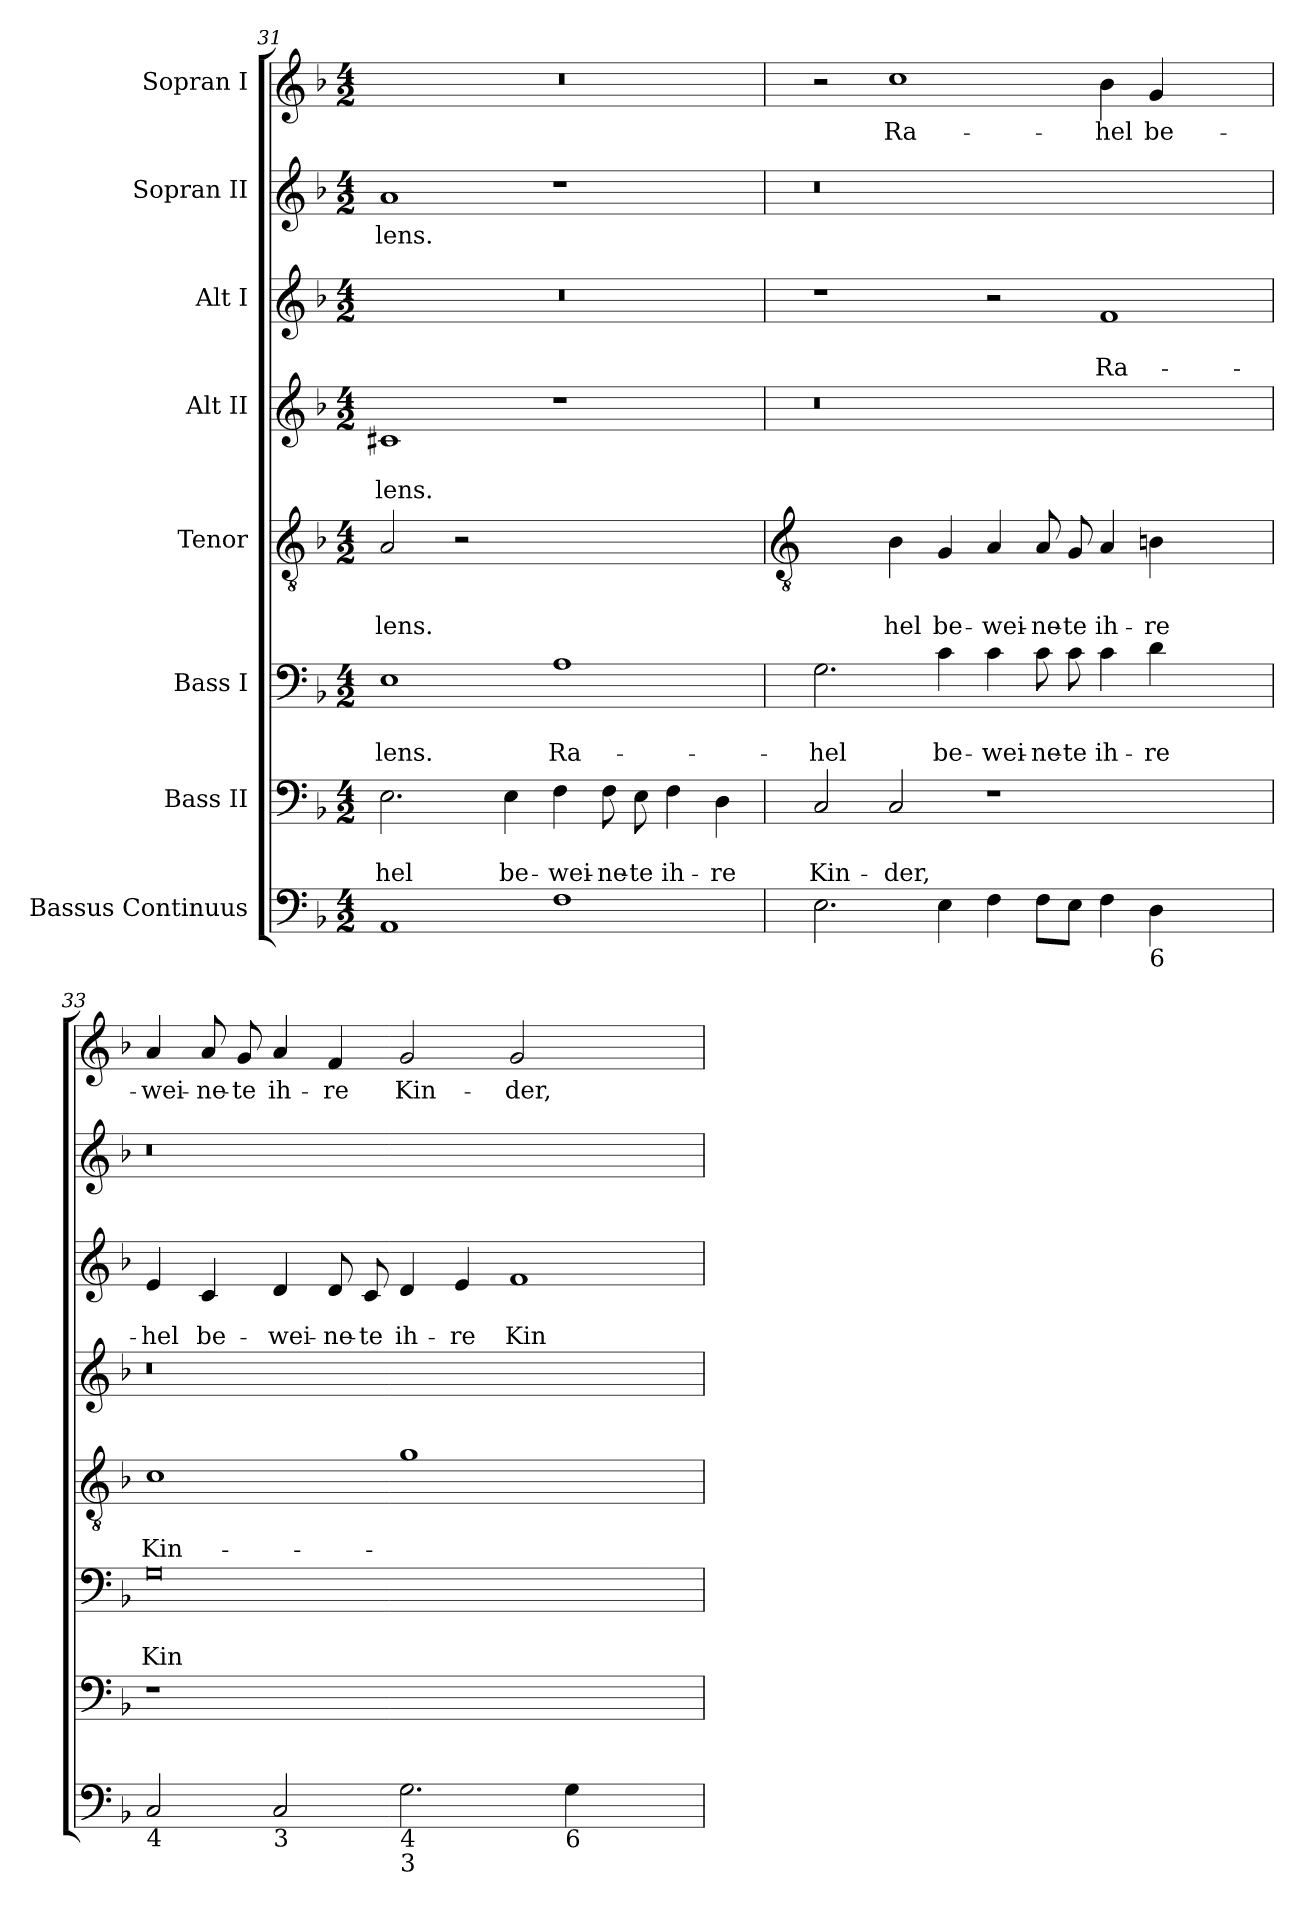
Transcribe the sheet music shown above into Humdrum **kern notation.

**kern	**kern	**text	**text	**kern	**text	**text	**kern	**text	**text	**kern	**text	**text	**kern	**text	**text	**kern	**text	**kern	**text
*part8	*part7	*part7	*part7	*part6	*part6	*part6	*part5	*part5	*part5	*part4	*part4	*part4	*part3	*part3	*part3	*part2	*part2	*part1	*part1
*staff8	*staff7	*staff7	*staff7	*staff6	*staff6	*staff6	*staff5	*staff5	*staff5	*staff4	*staff4	*staff4	*staff3	*staff3	*staff3	*staff2	*staff2	*staff1	*staff1
*I"Bassus Continuus	*I"Bass II	*	*	*I"Bass I	*	*	*I"Tenor	*	*	*I"Alt II	*	*	*I"Alt I	*	*	*I"Sopran II	*	*I"Sopran I	*
!!LO:LB:g=z
*clefF4	*clefF4	*	*	*clefF4	*	*	*clefGv2	*	*	*clefG2	*	*	*clefG2	*	*	*clefG2	*	*clefG2	*
*k[b-]	*k[b-]	*	*	*k[b-]	*	*	*k[b-]	*	*	*k[b-]	*	*	*k[b-]	*	*	*k[b-]	*	*k[b-]	*
*F:	*F:	*	*	*F:	*	*	*F:	*	*	*F:	*	*	*F:	*	*	*F:	*	*F:	*
*M4/2	*M4/2	*	*	*M4/2	*	*	*M4/2	*	*	*M4/2	*	*	*M4/2	*	*	*M4/2	*	*M4/2	*
=31	=31	=31	=31	=31	=31	=31	=31	=31	=31	=31	=31	=31	=31	=31	=31	=31	=31	=31	=31
!	!	!	!LO:LY:b	!	!	!LO:LY:b	!	!	!LO:LY:b	!	!	!LO:LY:b	!	!	!	!	!LO:LY:b	!	!
1AA	2.E	.	-hel	1E	.	-lens.	2A	.	lens.	1c#X	.	-lens.	0r	.	.	1a	lens.	0r	.
.	.	.	.	.	.	.	2r	.	.	.	.	.	.	.	.	.	.	.	.
!	!	!	!LO:LY:b	!	!	!	!	!	!	!	!	!	!	!	!	!	!	!	!
.	4E	.	be-	.	.	.	.	.	.	.	.	.	.	.	.	.	.	.	.
!	!	!	!LO:LY:b	!	!	!LO:LY:b	!	!	!LO:LY:b	!	!	!	!	!	!	!	!	!	!
1F	4F	.	-wei-	1A	.	Ra-	[2cyy	.	Ra-	1r	.	.	.	.	.	1r	.	.	.
!	!	!	!LO:LY:b	!	!	!	!	!	!	!	!	!	!	!	!	!	!	!	!
.	8F	.	-ne-	.	.	.	.	.	.	.	.	.	.	.	.	.	.	.	.
!	!	!	!LO:LY:b	!	!	!	!	!	!	!	!	!	!	!	!	!	!	!	!
.	8E	.	-te	.	.	.	.	.	.	.	.	.	.	.	.	.	.	.	.
!	!	!	!LO:LY:b	!	!	!	!	!	!	!	!	!	!	!	!	!	!	!	!
.	4F	.	ih-	.	.	.	2ryy	.	.	.	.	.	.	.	.	.	.	.	.
!	!	!	!LO:LY:b	!	!	!	!	!	!	!	!	!	!	!	!	!	!	!	!
.	4D	.	-re	.	.	.	.	.	.	.	.	.	.	.	.	.	.	.	.
!!LO:LB:g=z
=32	=32	=32	=32	=32	=32	=32	=32	=32	=32	=32	=32	=32	=32	=32	=32	=32	=32	=32	=32
*	*	*	*	*	*	*	*clefGv2	*	*	*	*	*	*	*	*	*	*	*	*
!	!	!	!LO:LY:b	!	!	!LO:LY:b	!	!	!	!	!	!	!	!	!	!	!	!	!
2.E	2C	.	Kin-	2.G	.	-hel	2cyy]	.	.	0r	.	.	1r	.	.	0r	.	2r	.
!	!	!	!LO:LY:b	!	!	!	!	!	!LO:LY:b	!	!	!	!	!	!	!	!	!	!LO:LY:b
.	2C	.	-der,	.	.	.	4B-	.	-hel	.	.	.	.	.	.	.	.	1cc	Ra-
!	!	!	!	!	!	!LO:LY:b	!	!	!LO:LY:b	!	!	!	!	!	!	!	!	!	!
4E	.	.	.	4c	.	be-	4G	.	be-	.	.	.	.	.	.	.	.	.	.
!	!	!	!	!	!	!LO:LY:b	!	!	!LO:LY:b	!	!	!	!	!	!	!	!	!	!
4F	1r	.	.	4c	.	-wei-	4A	.	-wei-	.	.	.	2r	.	.	.	.	.	.
!	!	!	!	!	!	!LO:LY:b	!	!	!LO:LY:b	!	!	!	!	!	!	!	!	!	!
8FL	.	.	.	8c	.	-ne-	8A	.	-ne-	.	.	.	.	.	.	.	.	.	.
!	!	!	!	!	!	!LO:LY:b	!	!	!LO:LY:b	!	!	!	!	!	!	!	!	!	!
8EJ	.	.	.	8c	.	-te	8G	.	-te	.	.	.	.	.	.	.	.	.	.
!	!	!	!	!	!	!LO:LY:b	!	!	!LO:LY:b	!	!	!	!	!	!LO:LY:b	!	!	!	!LO:LY:b
4F	.	.	.	4c	.	ih-	4A	.	ih-	.	.	.	1f	.	Ra-	.	.	4b-	-hel
!LO:TX:b:t=6	!	!	!	!	!	!	!	!	!	!	!	!	!	!	!	!	!	!	!
!	!	!	!	!	!	!LO:LY:b	!	!	!LO:LY:b	!	!	!	!	!	!	!	!	!	!LO:LY:b
4D	.	.	.	4d	.	-re	4Bn	.	-re	.	.	.	.	.	.	.	.	4g	be-
2ryy	2ryy	.	.	2ryy	.	.	2ryy	.	.	2ryy	.	.	.	.	.	2ryy	.	2ryy	.
=33	=33	=33	=33	=33	=33	=33	=33	=33	=33	=33	=33	=33	=33	=33	=33	=33	=33	=33	=33
!LO:TX:b:t=4	!	!	!	!	!	!	!	!	!	!	!	!	!	!	!	!	!	!	!
!	!	!	!	!	!	!LO:LY:b	!	!	!LO:LY:b	!	!	!	!	!	!LO:LY:b	!	!	!	!LO:LY:b
2C	1r	.	.	0G	.	Kin-	1c	.	Kin-	0r	.	.	4e	.	-hel	0r	.	4a	-wei-
!	!	!	!	!	!	!	!	!	!	!	!	!	!	!	!LO:LY:b	!	!	!	!LO:LY:b
.	.	.	.	.	.	.	.	.	.	.	.	.	4c	.	be-	.	.	8a	-ne-
!	!	!	!	!	!	!	!	!	!	!	!	!	!	!	!	!	!	!	!LO:LY:b
.	.	.	.	.	.	.	.	.	.	.	.	.	.	.	.	.	.	8g	-te
!LO:TX:b:t=3	!	!	!	!	!	!	!	!	!	!	!	!	!	!	!	!	!	!	!
!	!	!	!	!	!	!	!	!	!	!	!	!	!	!	!LO:LY:b	!	!	!	!LO:LY:b
2C	.	.	.	.	.	.	.	.	.	.	.	.	4d	.	-wei-	.	.	4a	ih-
!	!	!	!	!	!	!	!	!	!	!	!	!	!	!	!LO:LY:b	!	!	!	!LO:LY:b
.	.	.	.	.	.	.	.	.	.	.	.	.	8d	.	-ne-	.	.	4f	-re
!	!	!	!	!	!	!	!	!	!	!	!	!	!	!	!LO:LY:b	!	!	!	!
.	.	.	.	.	.	.	.	.	.	.	.	.	8c	.	-te	.	.	.	.
!LO:TX:b:t=4	!	!	!	!	!	!	!	!	!	!	!	!	!	!	!	!	!	!	!
!LO:TX:b:t=3	!	!	!	!	!	!	!	!	!	!	!	!	!	!	!	!	!	!	!
!	!	!	!LO:LY:b	!	!	!	!	!	!	!	!	!	!	!	!LO:LY:b	!	!	!	!LO:LY:b
2.G	[1Cyy	.	Ra-	.	.	.	1g	.	.	.	.	.	4d	.	ih-	.	.	2g	Kin-
!	!	!	!	!	!	!	!	!	!	!	!	!	!	!	!LO:LY:b	!	!	!	!
.	.	.	.	.	.	.	.	.	.	.	.	.	4e	.	-re	.	.	.	.
!	!	!	!	!	!	!	!	!	!	!	!	!	!	!	!LO:LY:b	!	!	!	!LO:LY:b
.	.	.	.	.	.	.	.	.	.	.	.	.	1f	.	Kin-	.	.	2g	-der,
!LO:TX:b:t=6	!	!	!	!	!	!	!	!	!	!	!	!	!	!	!	!	!	!	!
4G	.	.	.	.	.	.	.	.	.	.	.	.	.	.	.	.	.	.	.
2ryy	2ryy	.	.	2ryy	.	.	2ryy	.	.	2ryy	.	.	.	.	.	2ryy	.	2ryy	.
=	=	=	=	=	=	=	=	=	=	=	=	=	=	=	=	=	=	=	=
*-	*-	*-	*-	*-	*-	*-	*-	*-	*-	*-	*-	*-	*-	*-	*-	*-	*-	*-	*-
